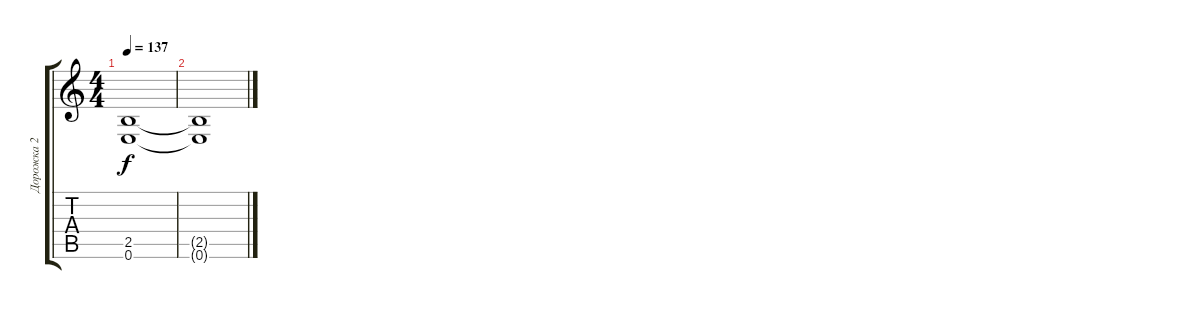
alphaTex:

\track ("Дорожка 2" "Дорожка 2") {instrument distortionguitar}
\staff {score tabs}
\tuning (E4 B3 G3 D3 A2 E2) {hide}
\ts (4 4)
\tempo 137
\clef g2
\ks c
(2.5{t} 0.6{t}).1{dy f} |
(2.5{t} 0.6{t}).1
